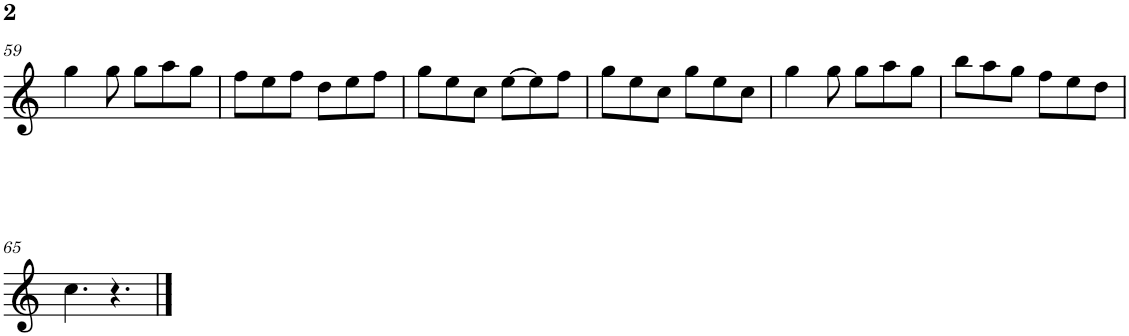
**kern
*part1
*staff1
*I"Gralla 1
*I'G
!!LO:PB:g=z
*clefG2
*k[]
*M6/8
=59
4gg\
8gg\
8gg\L
8aa\
8gg\J
=60
8ff\L
8ee\
8ff\J
8dd\L
8ee\
8ff\J
=61
8gg\L
8ee\
8cc\J
[>8ee\L
8ee\]
8ff\J
=62
8gg\L
8ee\
8cc\J
8gg\L
8ee\
8cc\J
=63
4gg\
8gg\
8gg\L
8aa\
8gg\J
=64
8bb\L
8aa\
8gg\J
8ff\L
8ee\
8dd\J
!!LO:LB:g=z
=65
4.cc\
4.r
==
*-
